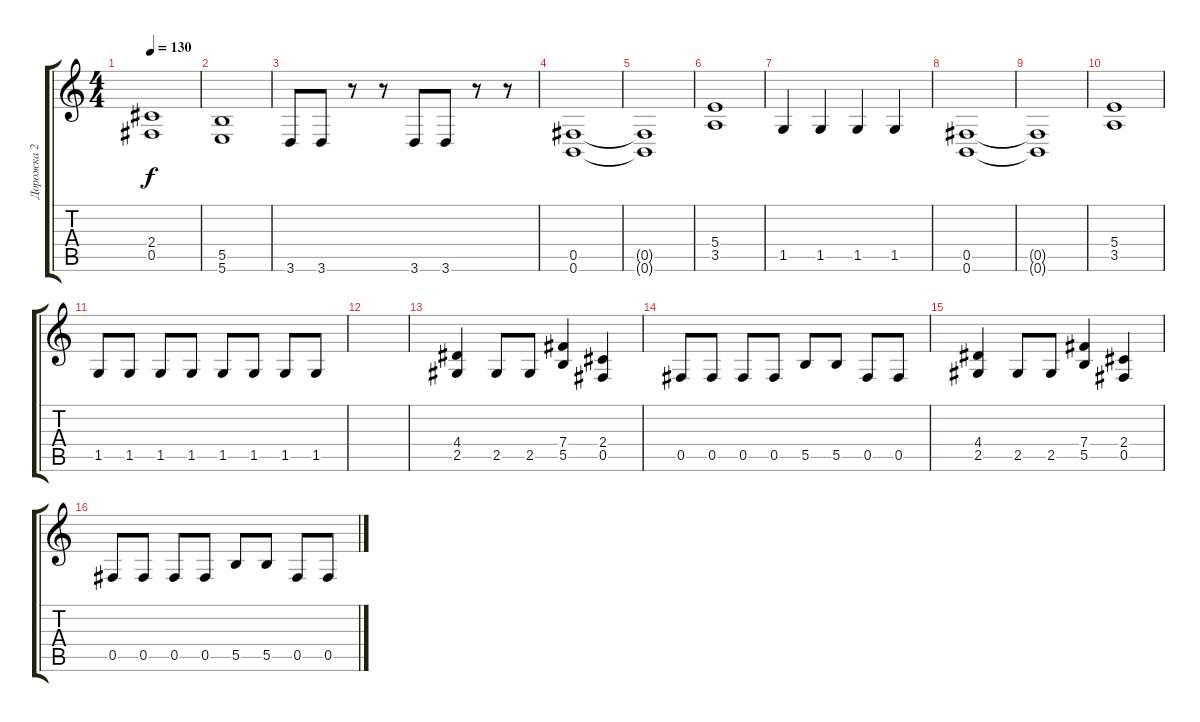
\track ("Дорожка 2" "Дорожка 2") {instrument distortionguitar}
\staff {score tabs}
\tuning (Db4 Ab3 E3 B2 Gb2 B1) {hide}
\ts (4 4)
\tempo 130
\clef g2
\ks c
(2.4{t} 0.5{t}).1{dy f} |
(5.5 5.6).1 |
3.6.8 3.6.8 r.8 r.8 3.6.8 3.6.8 r.8 r.8 |
(0.5 0.6).1 |
(0.5{t} 0.6{t}).1 |
(5.4 3.5).1 |
1.5.4 1.5.4 1.5.4 1.5.4 |
(0.5 0.6).1 |
(0.5{t} 0.6{t}).1 |
(5.4 3.5).1 |
1.5.8 1.5.8 1.5.8 1.5.8 1.5.8 1.5.8 1.5.8 1.5.8 |
|
(4.4 2.5).4 2.5.8 2.5.8 (7.4 5.5).4 (2.4 0.5).4 |
0.5.8 0.5.8 0.5.8 0.5.8 5.5.8 5.5.8 0.5.8 0.5.8 |
(4.4 2.5).4 2.5.8 2.5.8 (7.4 5.5).4 (2.4 0.5).4 |
0.5.8 0.5.8 0.5.8 0.5.8 5.5.8 5.5.8 0.5.8 0.5.8
